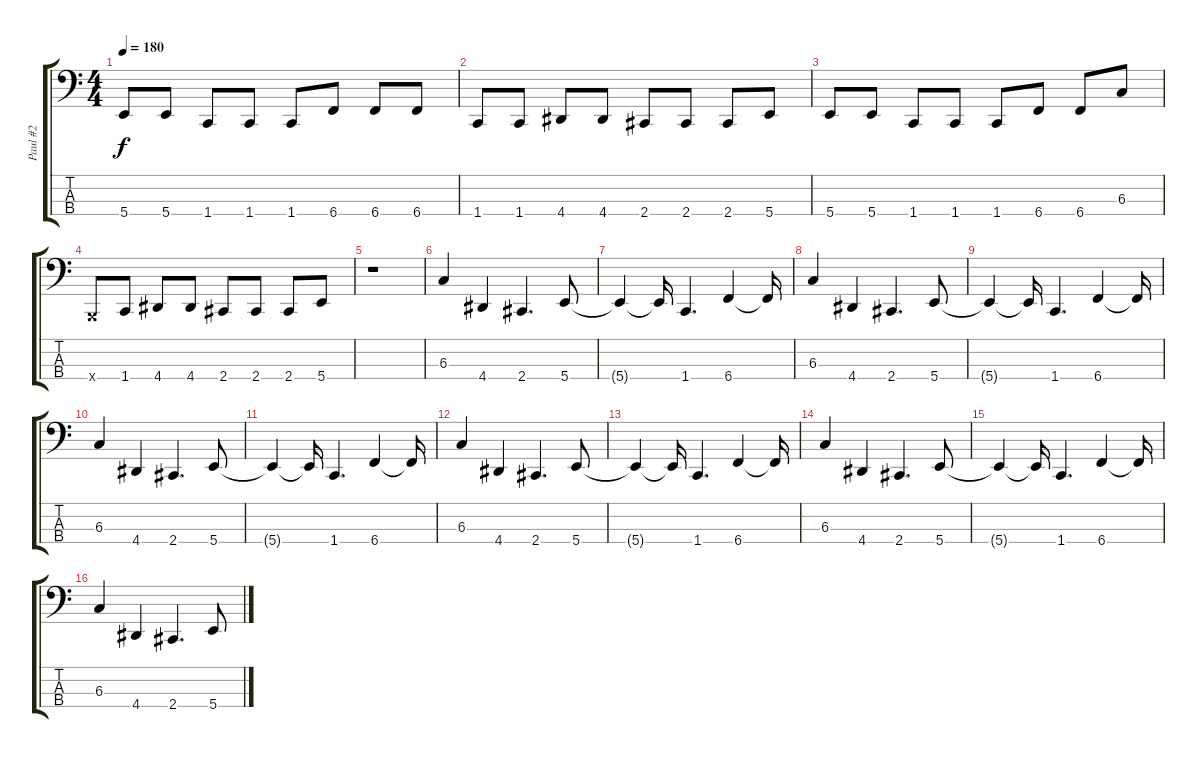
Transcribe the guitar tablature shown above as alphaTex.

\track ("Paul #2" "Paul #2") {instrument electricbasspick}
\staff {score tabs}
\tuning (E2 B1 Gb1 B0) {hide}
\ts (4 4)
\tempo 180
\clef f4
\ks c
5.4.8{dy f} 5.4.8 1.4.8 1.4.8 1.4.8 6.4.8 6.4.8 6.4.8 |
1.4.8 1.4.8 4.4.8 4.4.8 2.4.8 2.4.8 2.4.8 5.4.8 |
5.4.8 5.4.8 1.4.8 1.4.8 1.4.8 6.4.8 6.4.8 6.3.8 |
0.4{x}.8 1.4.8 4.4.8 4.4.8 2.4.8 2.4.8 2.4.8 5.4.8 |
r.1 |
6.3.4 4.4.4 2.4.4{d} 5.4.8 |
5.4{t}.4 5.4{t}.16 1.4.4{d} 6.4.4 6.4{t}.16 |
6.3.4 4.4.4 2.4.4{d} 5.4.8 |
5.4{t}.4 5.4{t}.16 1.4.4{d} 6.4.4 6.4{t}.16 |
6.3.4 4.4.4 2.4.4{d} 5.4.8 |
5.4{t}.4 5.4{t}.16 1.4.4{d} 6.4.4 6.4{t}.16 |
6.3.4 4.4.4 2.4.4{d} 5.4.8 |
5.4{t}.4 5.4{t}.16 1.4.4{d} 6.4.4 6.4{t}.16 |
6.3.4 4.4.4 2.4.4{d} 5.4.8 |
5.4{t}.4 5.4{t}.16 1.4.4{d} 6.4.4 6.4{t}.16 |
6.3.4 4.4.4 2.4.4{d} 5.4.8
